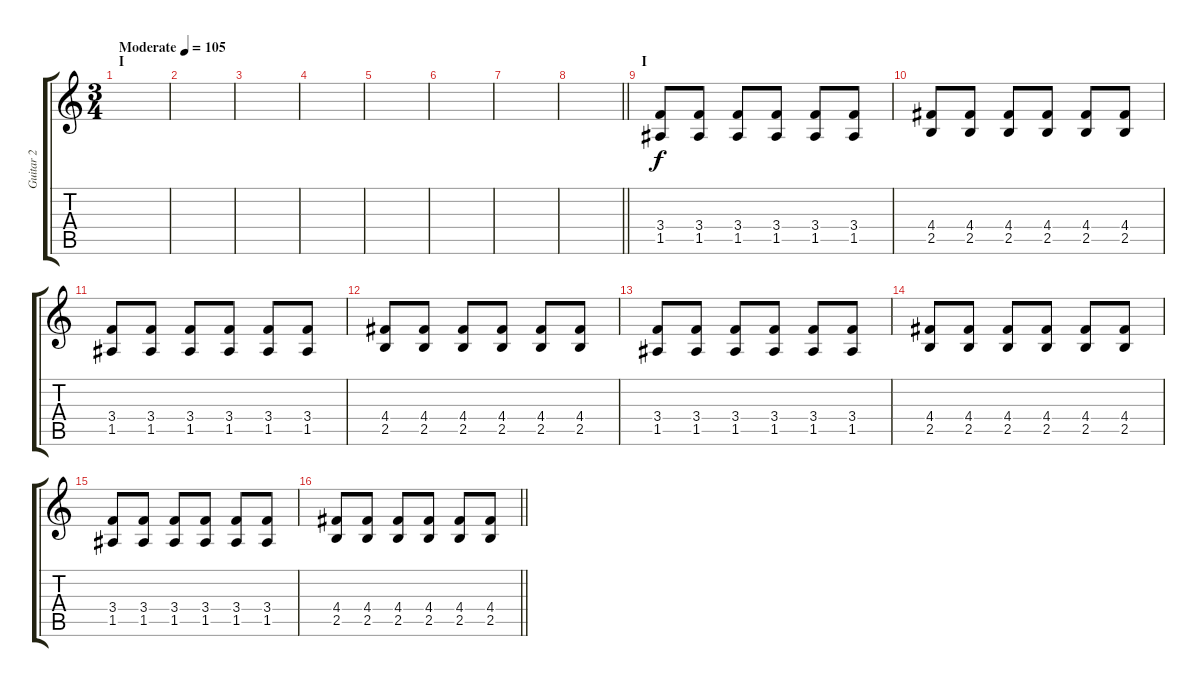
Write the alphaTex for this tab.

\track ("Guitar 2" "Guitar 2") {instrument distortionguitar}
\staff {score tabs}
\tuning (E4 B3 G3 D3 A2 E2) {hide}
\ts (3 4)
\section ("" "I")
\tempo (105 "Moderate")
\clef g2
\ks c
|
|
|
|
|
|
|
\barLineRight lightlight
|
\section ("" "I")
(3.4 1.5).8 (3.4 1.5).8 (3.4 1.5).8 (3.4 1.5).8 (3.4 1.5).8 (3.4 1.5).8 |
(4.4 2.5).8 (4.4 2.5).8 (4.4 2.5).8 (4.4 2.5).8 (4.4 2.5).8 (4.4 2.5).8 |
(3.4 1.5).8 (3.4 1.5).8 (3.4 1.5).8 (3.4 1.5).8 (3.4 1.5).8 (3.4 1.5).8 |
(4.4 2.5).8 (4.4 2.5).8 (4.4 2.5).8 (4.4 2.5).8 (4.4 2.5).8 (4.4 2.5).8 |
(3.4 1.5).8 (3.4 1.5).8 (3.4 1.5).8 (3.4 1.5).8 (3.4 1.5).8 (3.4 1.5).8 |
(4.4 2.5).8 (4.4 2.5).8 (4.4 2.5).8 (4.4 2.5).8 (4.4 2.5).8 (4.4 2.5).8 |
(3.4 1.5).8 (3.4 1.5).8 (3.4 1.5).8 (3.4 1.5).8 (3.4 1.5).8 (3.4 1.5).8 |
\barLineRight lightlight
(4.4 2.5).8 (4.4 2.5).8 (4.4 2.5).8 (4.4 2.5).8 (4.4 2.5).8 (4.4 2.5).8
